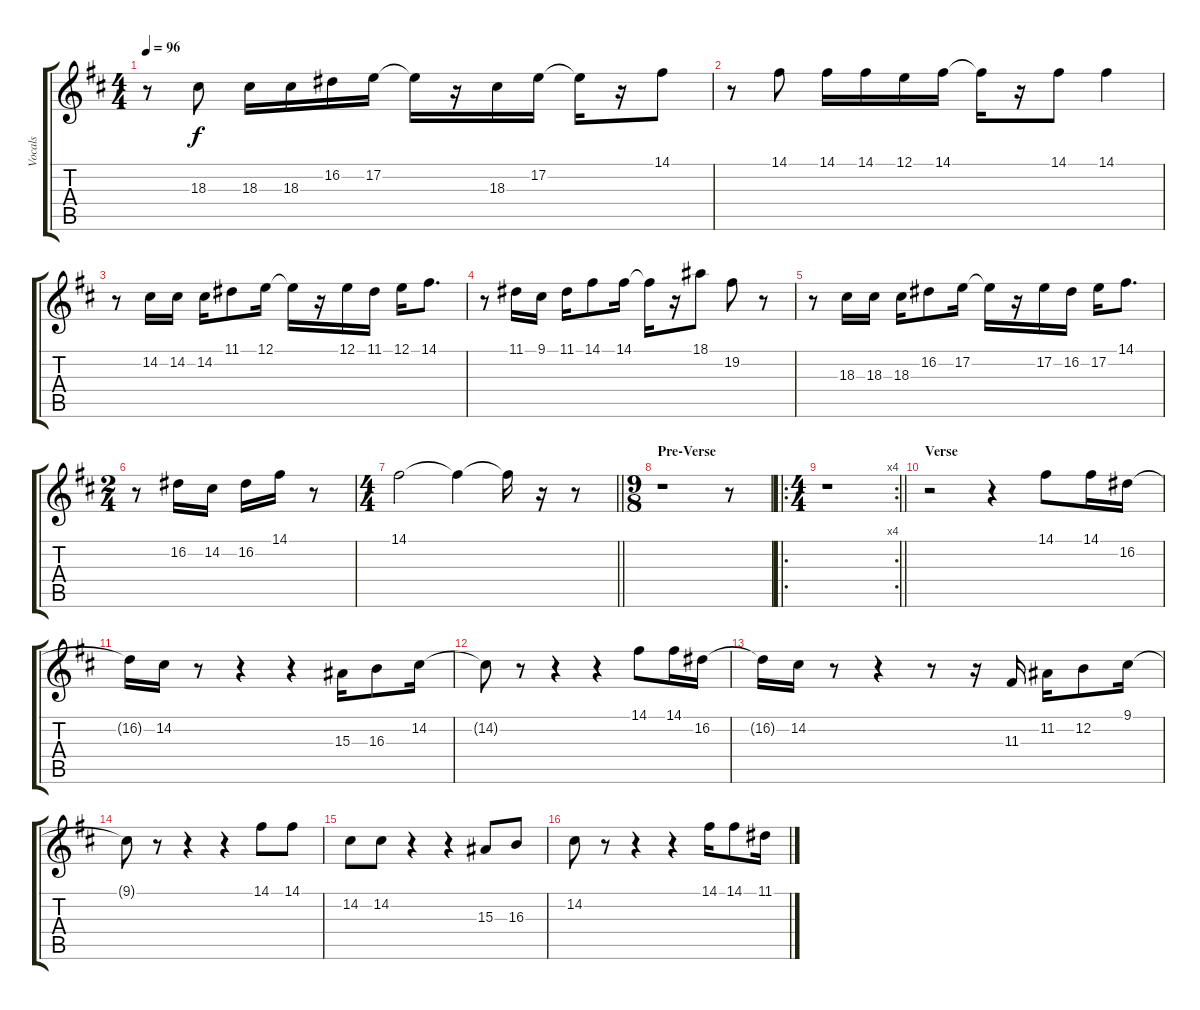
\track ("Vocals" "Vocals") {instrument harmonica}
\staff {score tabs}
\tuning (E4 B3 G3 D3 A2 E2) {hide}
\ts (4 4)
\tempo 96
\clef g2
\ks d
r.8{dy f} 18.3.8 18.3.16 18.3.16 16.2.16 17.2.16 17.2{t}.16 r.16 18.3.16 17.2.16 17.2{t}.16 r.16 14.1.8 |
r.8 14.1.8 14.1.16 14.1.16 12.1.16 14.1.16 14.1{t}.16 r.16 14.1.8 14.1.4 |
r.8 14.2.16 14.2.16 14.2.16 11.1.8 12.1.16 12.1{t}.16 r.16 12.1.16 11.1.16 12.1.16 14.1.8{d} |
r.8 11.1.16 9.1.16 11.1.16 14.1.8 14.1.16 14.1{t}.16 r.16 18.1.8 19.2.8 r.8 |
r.8 18.3.16 18.3.16 18.3.16 16.2.8 17.2.16 17.2{t}.16 r.16 17.2.16 16.2.16 17.2.16 14.1.8{d} |
\ts (2 4)
r.8 16.2.16 14.2.16 16.2.16 14.1.16 r.8 |
\ts (4 4)
\barLineRight lightlight
14.1.2 14.1{t}.4 14.1{t}.16 r.16 r.8 |
\ts (9 8)
\section ("" "Pre-Verse")
r.1 r.8 |
\ro
\rc 4
\ts (4 4)
\barLineRight lightlight
r.1 |
\section ("" "Verse")
r.2 r.4 14.1.8 14.1.16 16.2.16 |
16.2{t}.16 14.2.16 r.8 r.4 r.4 15.3.16 16.3.8 14.2.16 |
14.2{t}.8 r.8 r.4 r.4 14.1.8 14.1.16 16.2.16 |
16.2{t}.16 14.2.16 r.8 r.4 r.8 r.16 11.3.16 11.2.16 12.2.8 9.1.16 |
9.1{t}.8 r.8 r.4 r.4 14.1.8 14.1.8 |
14.2.8 14.2.8 r.4 r.4 15.3.8 16.3.8 |
14.2.8 r.8 r.4 r.4 14.1.16 14.1.8 11.1.16
